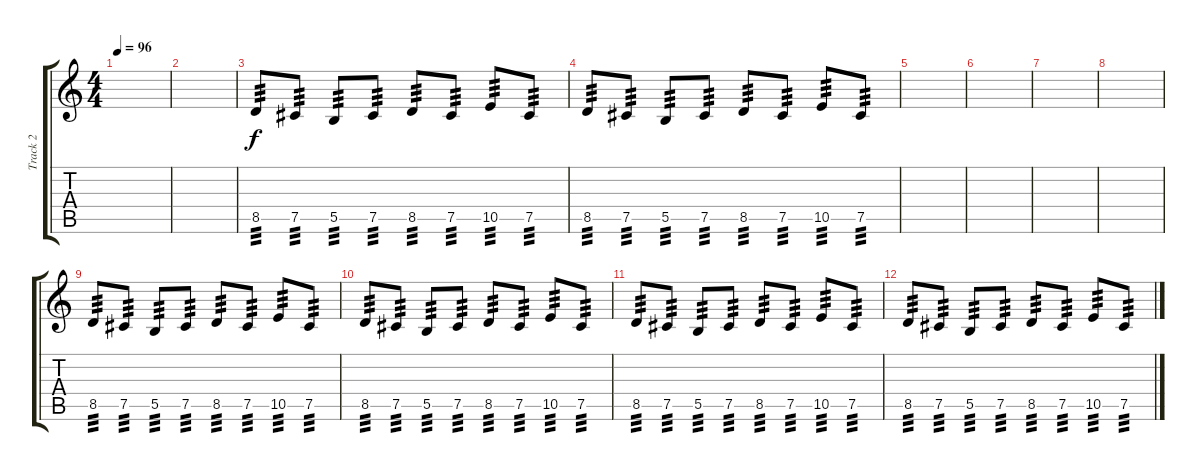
\track ("Track 2" "Track 2") {instrument distortionguitar}
\staff {score tabs}
\tuning (Db4 Ab3 E3 B2 Gb2 B1) {hide}
\ts (4 4)
\tempo 96
\clef g2
\ks c
|
|
8.5.8{tp 3} 7.5.8{tp 3} 5.5.8{tp 3} 7.5.8{tp 3} 8.5.8{tp 3} 7.5.8{tp 3} 10.5.8{tp 3} 7.5.8{tp 3} |
8.5.8{tp 3} 7.5.8{tp 3} 5.5.8{tp 3} 7.5.8{tp 3} 8.5.8{tp 3} 7.5.8{tp 3} 10.5.8{tp 3} 7.5.8{tp 3} |
|
|
|
|
8.5.8{tp 3} 7.5.8{tp 3} 5.5.8{tp 3} 7.5.8{tp 3} 8.5.8{tp 3} 7.5.8{tp 3} 10.5.8{tp 3} 7.5.8{tp 3} |
8.5.8{tp 3} 7.5.8{tp 3} 5.5.8{tp 3} 7.5.8{tp 3} 8.5.8{tp 3} 7.5.8{tp 3} 10.5.8{tp 3} 7.5.8{tp 3} |
8.5.8{tp 3} 7.5.8{tp 3} 5.5.8{tp 3} 7.5.8{tp 3} 8.5.8{tp 3} 7.5.8{tp 3} 10.5.8{tp 3} 7.5.8{tp 3} |
8.5.8{tp 3} 7.5.8{tp 3} 5.5.8{tp 3} 7.5.8{tp 3} 8.5.8{tp 3} 7.5.8{tp 3} 10.5.8{tp 3} 7.5.8{tp 3}
